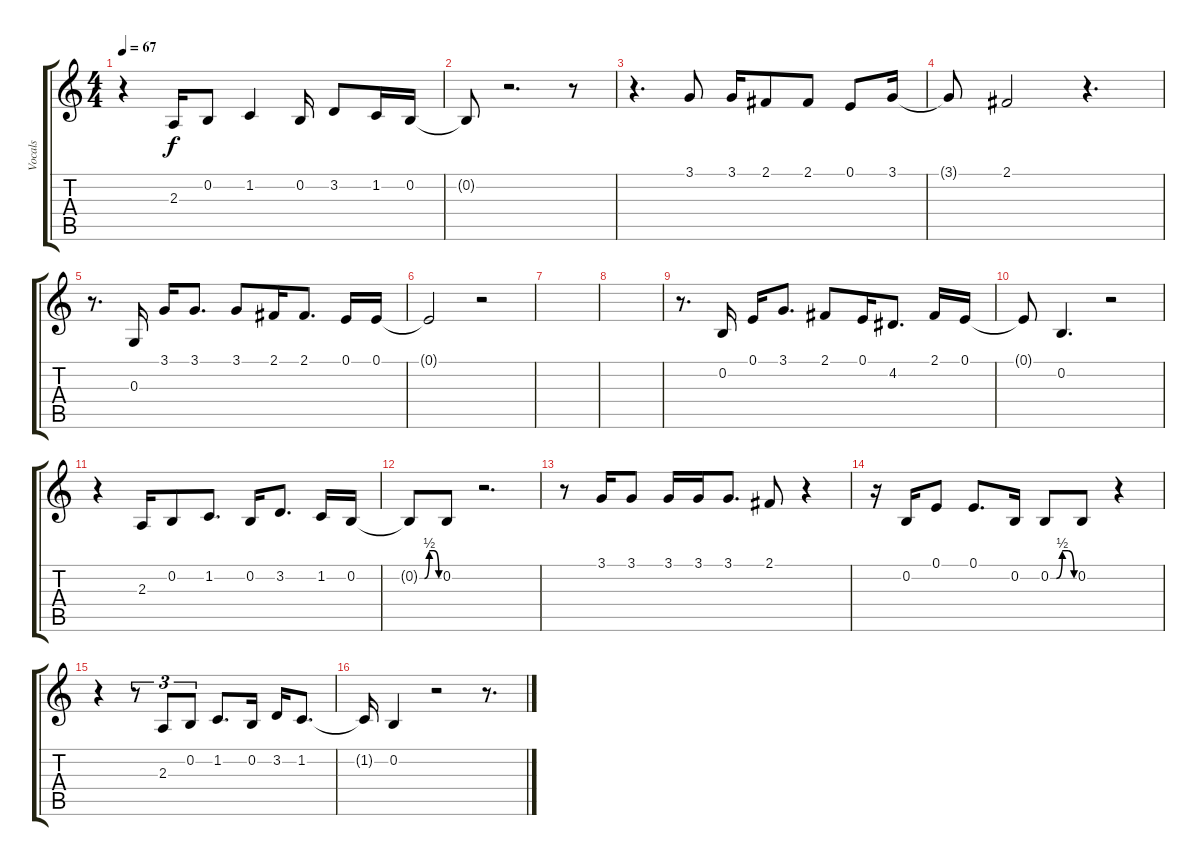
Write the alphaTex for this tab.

\track ("Vocals" "Vocals") {instrument flute}
\staff {score tabs}
\tuning (E4 B3 G3 D3 A2 E2) {hide}
\ts (4 4)
\tempo 67
\clef g2
\ks c
r.4{dy f} 2.3.16 0.2.8 1.2.4 0.2.16 3.2.8 1.2.16 0.2.16 |
0.2{t}.8 r.2{d} r.8 |
r.4{d} 3.1.8 3.1.16 2.1.8 2.1.8 0.1.8 3.1.16 |
3.1{t}.8 2.1.2 r.4{d} |
r.8{d} 0.3.16 3.1.16 3.1.8{d} 3.1.8 2.1.16 2.1.8{d} 0.1.16 0.1.16 |
0.1{t}.2 r.2 |
|
|
r.8{d} 0.2.16 0.1.16 3.1.8{d} 2.1.8 0.1.16 4.2.8{d} 2.1.16 0.1.16 |
0.1{t}.8 0.2.4{d} r.2 |
r.4 2.3.16 0.2.8 1.2.8{d} 0.2.16 3.2.8{d} 1.2.16 0.2.16 |
0.2{be (custom 0 0 15 0 30 2 45 2 60 0) t}.8 0.2.8 r.2{d} |
r.8 3.1.16 3.1.8 3.1.16 3.1.16 3.1.8{d} 2.1.8 r.4 |
r.16 0.2.16 0.1.8 0.1.8{d} 0.2.16 0.2{be (custom 0 0 15 0 30 2 45 2 60 0)}.8 0.2.8 r.4 |
r.4 r.8{tu (3 2)} 2.3.8{tu (3 2)} 0.2.8{tu (3 2)} 1.2.8{d} 0.2.16 3.2.16 1.2.8{d} |
1.2{t}.16 0.2.4 r.2 r.8{d}
